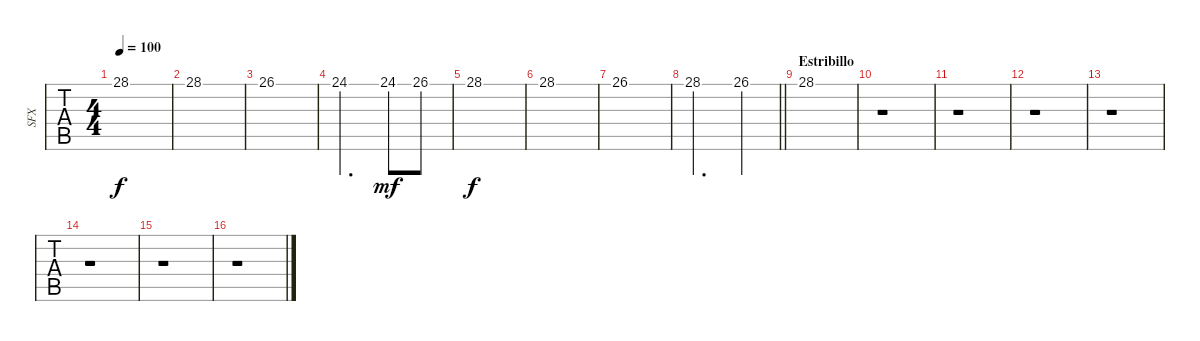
\track ("SFX" "SFX") {instrument fx3crystal}
\staff {tabs}
\tuning (E4 B3 G3 D3 A2 E2) {hide}
\ts (4 4)
\tempo 100
\clef g2
\ks g#minor
28.1.1{dy f} |
28.1.1 |
26.1.1 |
24.1.2{d} 24.1.8{dy mf} 26.1.8 |
28.1.1{dy f} |
28.1.1 |
26.1.1 |
\barLineRight lightlight
28.1.2{d} 26.1.4 |
\section ("" "Estribillo")
\ks bminor
28.1.1 |
r.1 |
r.1 |
r.1 |
r.1 |
r.1 |
r.1 |
r.1
